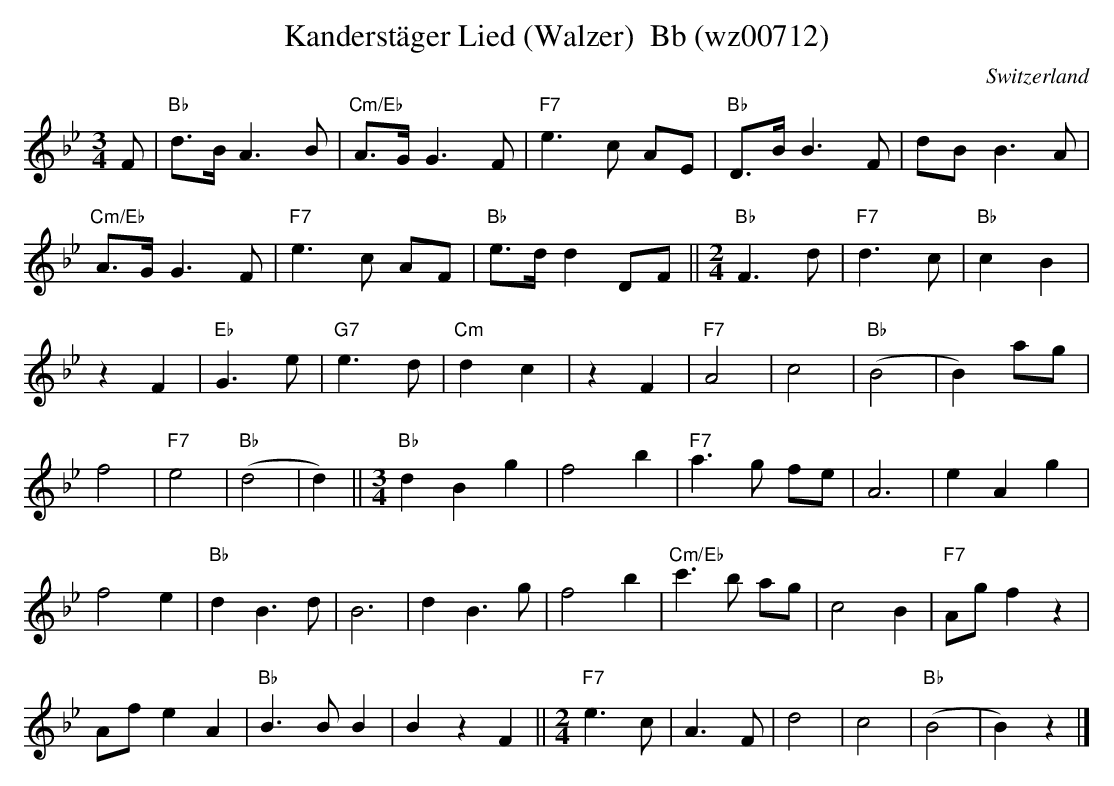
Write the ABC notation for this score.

X:1
T: Kanderstäger Lied (Walzer)  Bb (wz00712)
O:Switzerland
M:3/4
L:1/8
K:Bb major
F |"Bb"d>B A3B | "Cm/Eb"A>GG3F | "F7"e3c AE | "Bb"D>BB3F | dBB3A |
"Cm/Eb"A>GG3F | "F7"e3c AF | "Bb"e>dd2DF || [M:2/4] "Bb"F3d | "F7"d3c | "Bb"c2B2 |
z2F2 | "Eb"G3e | "G7"e3d | "Cm"d2c2 | z2F2 | "F7"A4 | c4 | "Bb"(B4 | B2)ag |
f4 | "F7"e4 | "Bb"(d4 | d2) || [M:3/4] [L:1/4] "Bb"dBg | f2b | "F7"a>g f/e/ | A3 | eAg |
f2e | "Bb"dB>d | B3 | dB>g | f2b | "Cm/Eb"c'>b a/g/ | c2B | "F7"A/g/fz |
A/f/eA | "Bb"B>BB | BzF || [M:2/4] "F7"e>c | A>F | d2 | c2 | "Bb"(B2 | B)z |]
